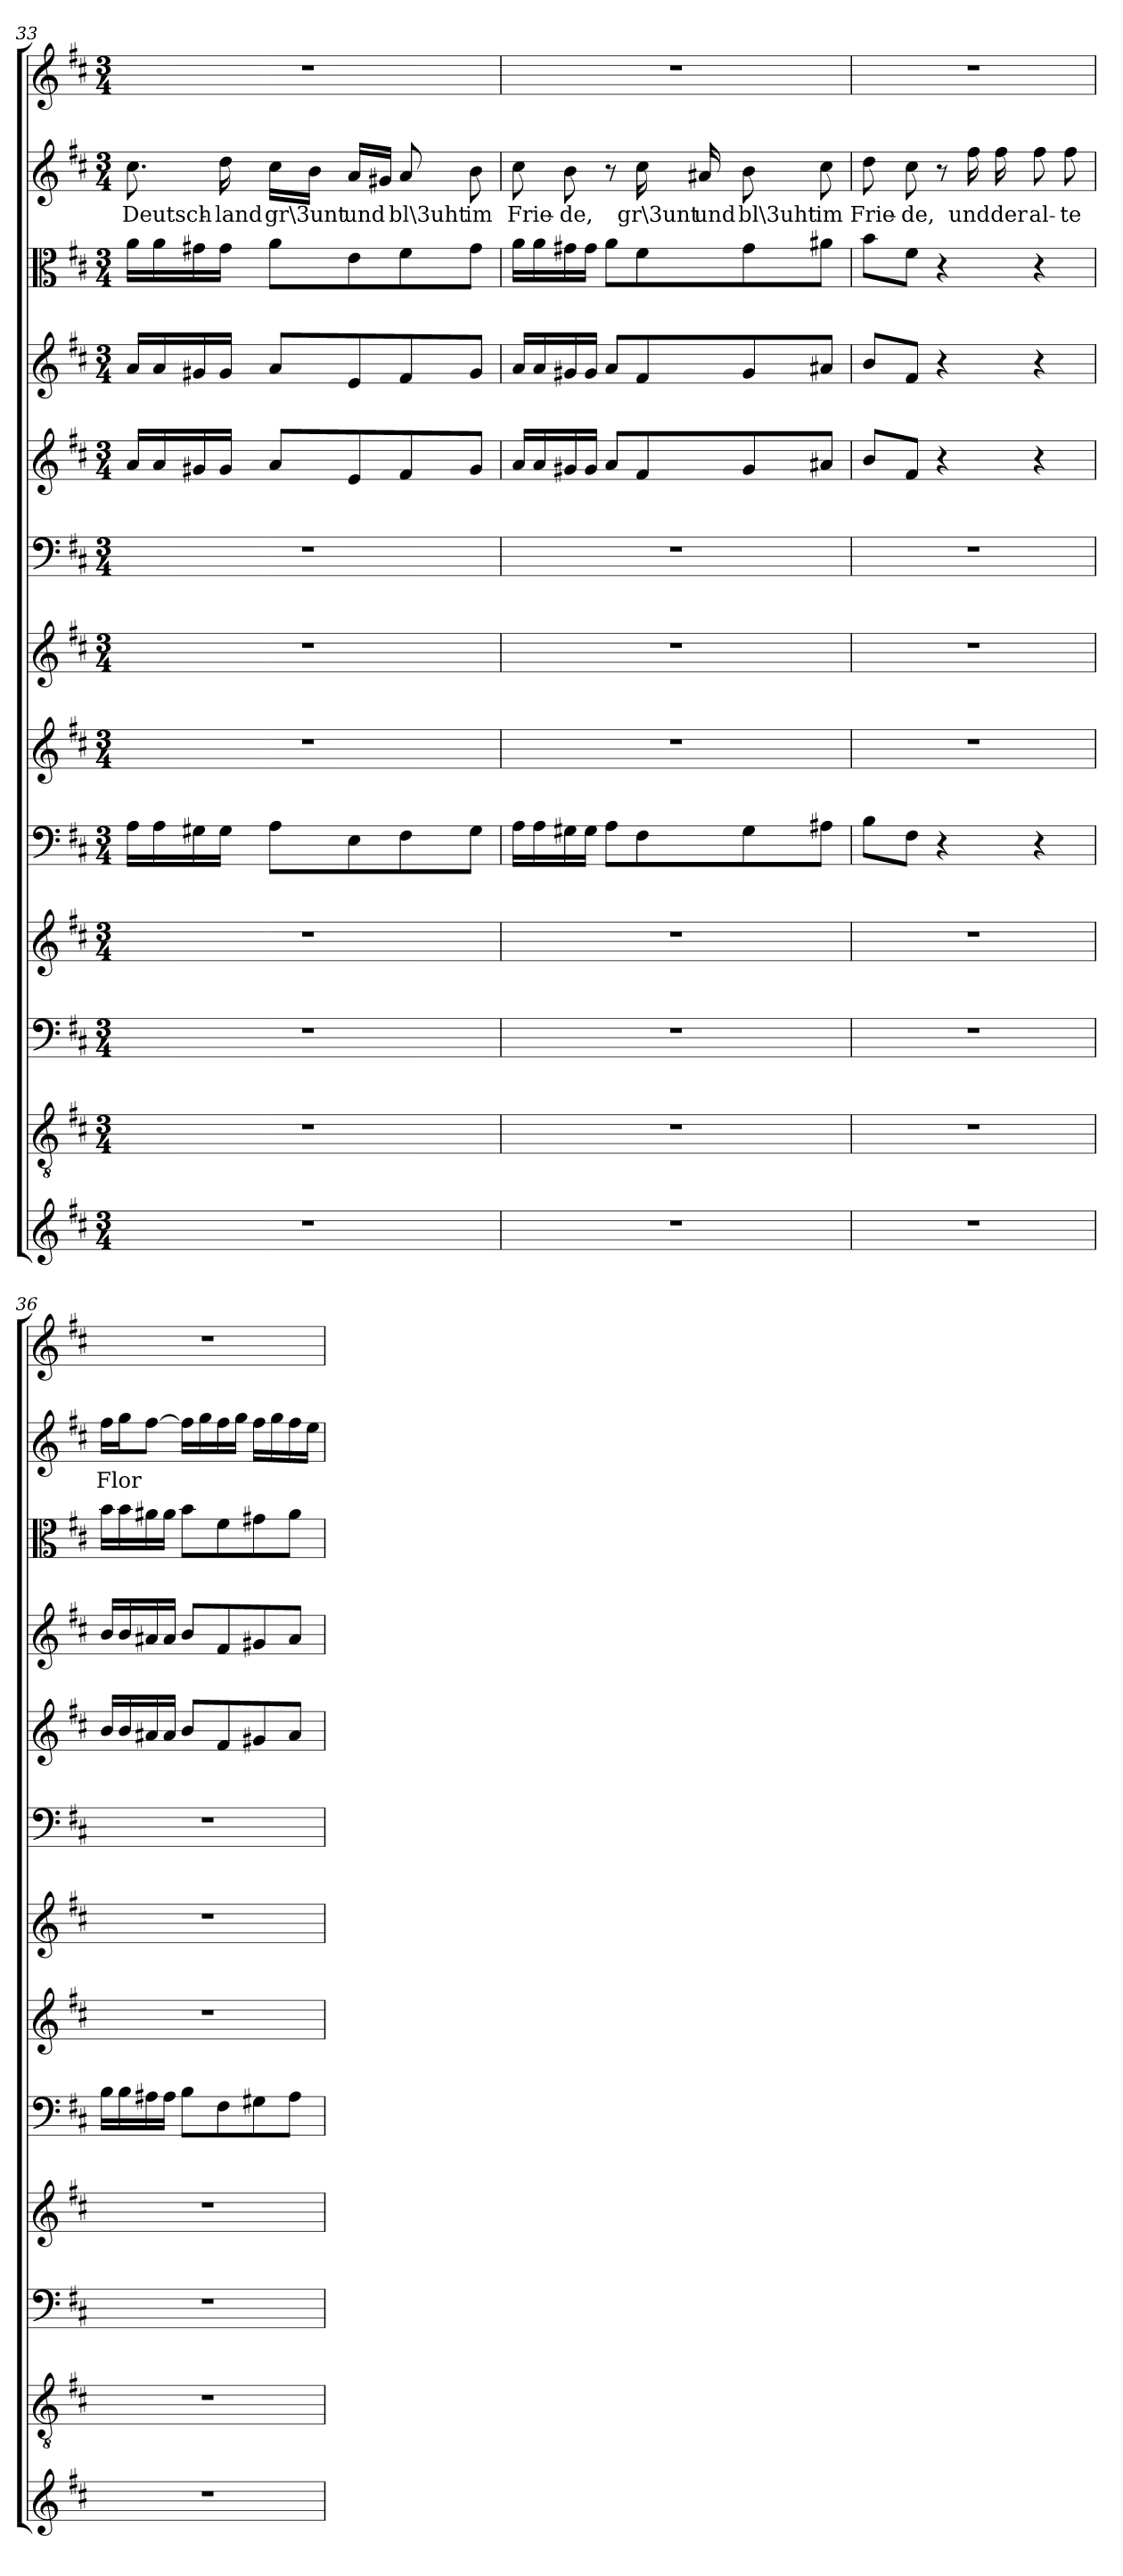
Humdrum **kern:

**kern	**kern	**kern	**kern	**kern	**kern	**kern	**kern	**kern	**kern	**kern	**kern	**text	**kern
*part13	*part12	*part11	*part10	*part9	*part8	*part7	*part6	*part5	*part4	*part3	*part2	*part2	*part1
*staff13	*staff12	*staff11	*staff10	*staff9	*staff8	*staff7	*staff6	*staff5	*staff4	*staff3	*staff2	*staff2	*staff1
*clefG2	*clefGv2	*clefF4	*clefG2	*clefF4	*clefG2	*clefG2	*clefF4	*clefG2	*clefG2	*clefC3	*clefG2	*	*clefG2
*k[f#c#]	*k[f#c#]	*k[f#c#]	*k[f#c#]	*k[f#c#]	*k[f#c#]	*k[f#c#]	*k[f#c#]	*k[f#c#]	*k[f#c#]	*k[f#c#]	*k[f#c#]	*	*k[f#c#]
*D:	*D:	*D:	*D:	*D:	*D:	*D:	*D:	*D:	*D:	*D:	*D:	*	*D:
*M3/4	*M3/4	*M3/4	*M3/4	*M3/4	*M3/4	*M3/4	*M3/4	*M3/4	*M3/4	*M3/4	*M3/4	*	*M3/4
=33	=33	=33	=33	=33	=33	=33	=33	=33	=33	=33	=33	=33	=33
2.r	2.r	2.r	2.r	16A\LL	2.r	2.r	2.r	16a/LL	16a/LL	16a\LL	8.cc#\	Deutsch-	2.r
.	.	.	.	16A\	.	.	.	16a/	16a/	16a\	.	.	.
.	.	.	.	16G#X\	.	.	.	16g#X/	16g#X/	16g#X\	.	.	.
.	.	.	.	16G#\JJ	.	.	.	16g#/JJ	16g#/JJ	16g#\JJ	16dd\	-land	.
.	.	.	.	8A\L	.	.	.	8a/L	8a/L	8a\L	16cc#\LL	gr\3unt	.
.	.	.	.	.	.	.	.	.	.	.	16b\JJ	.	.
.	.	.	.	8E\	.	.	.	8e/	8e/	8e\	16a/LL	und	.
.	.	.	.	.	.	.	.	.	.	.	16g#X/JJ	.	.
.	.	.	.	8F#\	.	.	.	8f#/	8f#/	8f#\	8a/	bl\3uht	.
.	.	.	.	8G#\J	.	.	.	8g#/J	8g#/J	8g#\J	8b\	im	.
=34	=34	=34	=34	=34	=34	=34	=34	=34	=34	=34	=34	=34	=34
2.r	2.r	2.r	2.r	16A\LL	2.r	2.r	2.r	16a/LL	16a/LL	16a\LL	8cc#\	Frie-	2.r
.	.	.	.	16A\	.	.	.	16a/	16a/	16a\	.	.	.
.	.	.	.	16G#X\	.	.	.	16g#X/	16g#X/	16g#X\	8b\	-de,	.
.	.	.	.	16G#\JJ	.	.	.	16g#/JJ	16g#/JJ	16g#\JJ	.	.	.
.	.	.	.	8A\L	.	.	.	8a/L	8a/L	8a\L	8r	.	.
.	.	.	.	8F#\	.	.	.	8f#/	8f#/	8f#\	16cc#\	gr\3unt	.
.	.	.	.	.	.	.	.	.	.	.	16a#X/	und	.
.	.	.	.	8G#\	.	.	.	8g#/	8g#/	8g#\	8b\	bl\3uht	.
.	.	.	.	8A#X\J	.	.	.	8a#X/J	8a#X/J	8a#X\J	8cc#\	im	.
=35	=35	=35	=35	=35	=35	=35	=35	=35	=35	=35	=35	=35	=35
2.r	2.r	2.r	2.r	8B\L	2.r	2.r	2.r	8b/L	8b/L	8b\L	8dd\	Frie-	2.r
.	.	.	.	8F#\J	.	.	.	8f#/J	8f#/J	8f#\J	8cc#\	-de,	.
.	.	.	.	4r	.	.	.	4r	4r	4r	8r	.	.
.	.	.	.	.	.	.	.	.	.	.	16ff#\	und	.
.	.	.	.	.	.	.	.	.	.	.	16ff#\	der	.
.	.	.	.	4r	.	.	.	4r	4r	4r	8ff#\	al-	.
.	.	.	.	.	.	.	.	.	.	.	8ff#\	-te	.
=36	=36	=36	=36	=36	=36	=36	=36	=36	=36	=36	=36	=36	=36
2.r	2.r	2.r	2.r	16B\LL	2.r	2.r	2.r	16b/LL	16b/LL	16b\LL	16ff#\LL	Flor	2.r
.	.	.	.	16B\	.	.	.	16b/	16b/	16b\	16gg\J	.	.
.	.	.	.	16A#X\	.	.	.	16a#X/	16a#X/	16a#X\	[8ff#\J	.	.
.	.	.	.	16A#\JJ	.	.	.	16a#/JJ	16a#/JJ	16a#\JJ	.	.	.
.	.	.	.	8B\L	.	.	.	8b/L	8b/L	8b\L	16ff#\LL]	.	.
.	.	.	.	.	.	.	.	.	.	.	16gg\	.	.
.	.	.	.	8F#\	.	.	.	8f#/	8f#/	8f#\	16ff#\	.	.
.	.	.	.	.	.	.	.	.	.	.	16gg\JJ	.	.
.	.	.	.	8G#X\	.	.	.	8g#X/	8g#X/	8g#X\	16ff#\LL	.	.
.	.	.	.	.	.	.	.	.	.	.	16gg\	.	.
.	.	.	.	8A#\J	.	.	.	8a#/J	8a#/J	8a#\J	16ff#\	.	.
.	.	.	.	.	.	.	.	.	.	.	16ee\JJ	.	.
=	=	=	=	=	=	=	=	=	=	=	=	=	=
*-	*-	*-	*-	*-	*-	*-	*-	*-	*-	*-	*-	*-	*-
